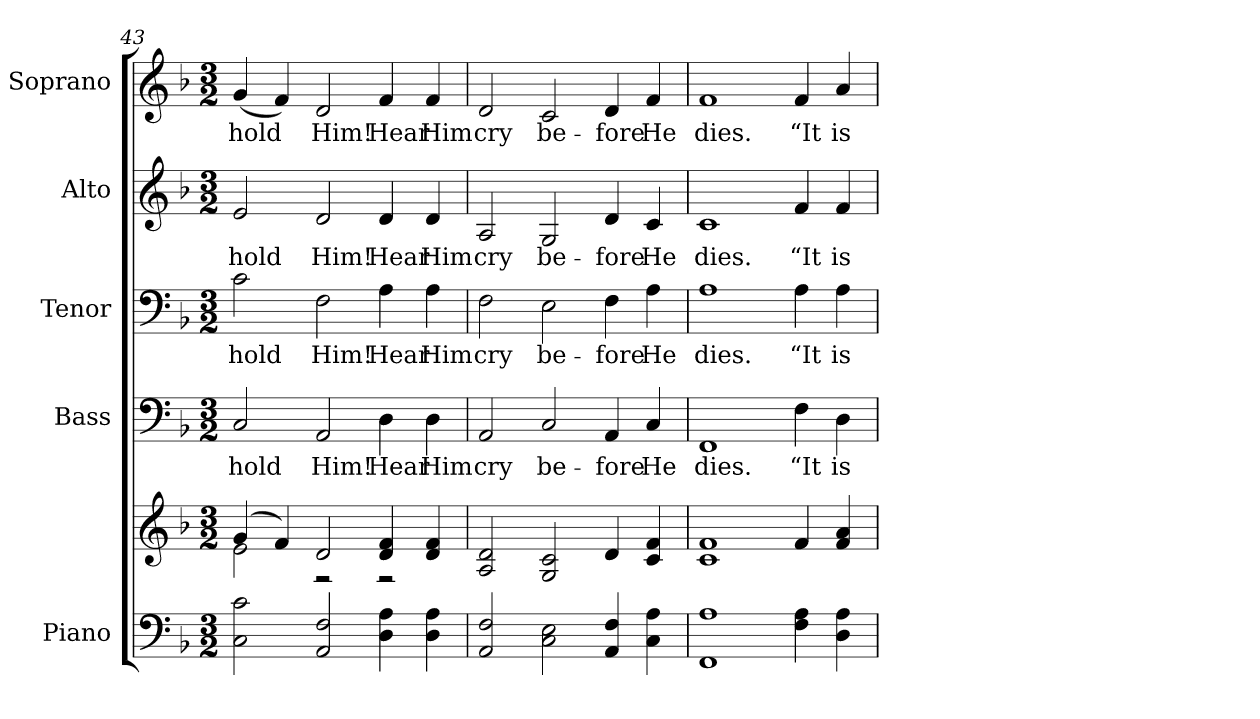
**kern	**kern	**kern	**text	**kern	**text	**kern	**text	**kern	**text
*part5	*part5	*part4	*part4	*part3	*part3	*part2	*part2	*part1	*part1
*staff6	*staff5	*staff4	*staff4	*staff3	*staff3	*staff2	*staff2	*staff1	*staff1
*I"Piano	*	*I"Bass	*	*I"Tenor	*	*I"Alto	*	*I"Soprano	*
*I'Pno.	*	*I'B.	*	*I'T.	*	*I'A.	*	*I'S.	*
!!LO:PB:g=z
*clefF4	*clefG2	*clefF4	*	*clefF4	*	*clefG2	*	*clefG2	*
*k[b-]	*k[b-]	*k[b-]	*	*k[b-]	*	*k[b-]	*	*k[b-]	*
*F:	*F:	*F:	*	*F:	*	*F:	*	*F:	*
*M3/2	*M3/2	*M3/2	*	*M3/2	*	*M3/2	*	*M3/2	*
=43	=43	=43	=43	=43	=43	=43	=43	=43	=43
*	*^	*	*	*	*	*	*	*	*
!	!	!	!	!LO:LY:b:color=#000000	!	!	!	!	!	!
!	!	!	!	!	!	!LO:LY:b:color=#000000	!	!	!	!
!	!	!	!	!	!	!	!	!LO:LY:b:color=#000000	!	!
!	!	!	!	!	!	!	!	!	!	!LO:LY:b:color=#000000
2Ci\ 2ci	(4gi/	2ei\	2Ci/	-hold	2ci\	-hold	2ei/	-hold	(4gi/	-hold
.	4fi/)	.	.	.	.	.	.	.	4fi/)	.
!	!	!	!	!LO:LY:b:color=#000000	!	!	!	!	!	!
!	!	!	!	!	!	!LO:LY:b:color=#000000	!	!	!	!
!	!	!	!	!	!	!	!	!LO:LY:b:color=#000000	!	!
!	!	!	!	!	!	!	!	!	!	!LO:LY:b:color=#000000
2AAi/ 2Fi	2di/	2r	2AAi/	Him!	2Fi\	Him!	2di/	Him!	2di/	Him!
!	!	!	!	!LO:LY:b:color=#000000	!	!	!	!	!	!
!	!	!	!	!	!	!LO:LY:b:color=#000000	!	!	!	!
!	!	!	!	!	!	!	!	!LO:LY:b:color=#000000	!	!
!	!	!	!	!	!	!	!	!	!	!LO:LY:b:color=#000000
4Di\ 4Ai	4di/ 4fi	2r	4Di\	Hear	4Ai\	Hear	4di/	Hear	4fi/	Hear
!	!	!	!	!LO:LY:b:color=#000000	!	!	!	!	!	!
!	!	!	!	!	!	!LO:LY:b:color=#000000	!	!	!	!
!	!	!	!	!	!	!	!	!LO:LY:b:color=#000000	!	!
!	!	!	!	!	!	!	!	!	!	!LO:LY:b:color=#000000
4Di\ 4Ai	4di/ 4fi	.	4Di\	Him	4Ai\	Him	4di/	Him	4fi/	Him
*	*v	*v	*	*	*	*	*	*	*	*
=44	=44	=44	=44	=44	=44	=44	=44	=44	=44
!	!	!	!LO:LY:b:color=#000000	!	!	!	!	!	!
!	!	!	!	!	!LO:LY:b:color=#000000	!	!	!	!
!	!	!	!	!	!	!	!LO:LY:b:color=#000000	!	!
!	!	!	!	!	!	!	!	!	!LO:LY:b:color=#000000
2AAi/ 2Fi	2Ai/ 2di	2AAi/	cry	2Fi\	cry	2Ai/	cry	2di/	cry
!	!	!	!LO:LY:b:color=#000000	!	!	!	!	!	!
!	!	!	!	!	!LO:LY:b:color=#000000	!	!	!	!
!	!	!	!	!	!	!	!LO:LY:b:color=#000000	!	!
!	!	!	!	!	!	!	!	!	!LO:LY:b:color=#000000
2Ci\ 2Ei	2Gi/ 2ci	2Ci/	be-	2Ei\	be-	2Gi/	be-	2ci/	be-
!	!	!	!LO:LY:b:color=#000000	!	!	!	!	!	!
!	!	!	!	!	!LO:LY:b:color=#000000	!	!	!	!
!	!	!	!	!	!	!	!LO:LY:b:color=#000000	!	!
!	!	!	!	!	!	!	!	!	!LO:LY:b:color=#000000
4AAi/ 4Fi	4di/	4AAi/	-fore	4Fi\	-fore	4di/	-fore	4di/	-fore
!	!	!	!LO:LY:b:color=#000000	!	!	!	!	!	!
!	!	!	!	!	!LO:LY:b:color=#000000	!	!	!	!
!	!	!	!	!	!	!	!LO:LY:b:color=#000000	!	!
!	!	!	!	!	!	!	!	!	!LO:LY:b:color=#000000
4Ci\ 4Ai	4ci/ 4fi	4Ci/	He	4Ai\	He	4ci/	He	4fi/	He
!!LO:PB:g=z
=45	=45	=45	=45	=45	=45	=45	=45	=45	=45
!	!	!	!LO:LY:b:color=#000000	!	!	!	!	!	!
!	!	!	!	!	!LO:LY:b:color=#000000	!	!	!	!
!	!	!	!	!	!	!	!LO:LY:b:color=#000000	!	!
!	!	!	!	!	!	!	!	!	!LO:LY:b:color=#000000
1FFi 1Ai	1ci 1fi	1FFi	dies.	1Ai	dies.	1ci	dies.	1fi	dies.
!	!	!	!LO:LY:b:color=#000000	!	!	!	!	!	!
!	!	!	!	!	!LO:LY:b:color=#000000	!	!	!	!
!	!	!	!	!	!	!	!LO:LY:b:color=#000000	!	!
!	!	!	!	!	!	!	!	!	!LO:LY:b:color=#000000
4Fi\ 4Ai	4fi/	4Fi\	“It	4Ai\	“It	4fi/	“It	4fi/	“It
!	!	!	!LO:LY:b:color=#000000	!	!	!	!	!	!
!	!	!	!	!	!LO:LY:b:color=#000000	!	!	!	!
!	!	!	!	!	!	!	!LO:LY:b:color=#000000	!	!
!	!	!	!	!	!	!	!	!	!LO:LY:b:color=#000000
4Di\ 4Ai	4fi/ 4ai	4Di\	is	4Ai\	is	4fi/	is	4ai/	is
=	=	=	=	=	=	=	=	=	=
*-	*-	*-	*-	*-	*-	*-	*-	*-	*-
